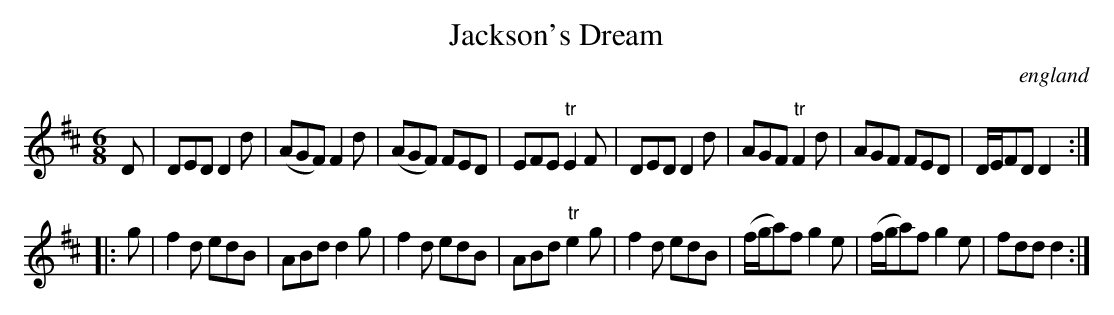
X:1
T:Jackson's Dream
O:england
M:6/8
K:D
D|\
DED D2d| (AGF) F2d| (AGF) FED| EFE "tr"E2F|\
DED D2d| AGF "tr"F2d| AGF FED| D/E/FD D2::
g|\
f2d edB| ABd d2g| f2d edB| ABd "tr"e2g|\
f2d edB| (f/g/a)f g2e| (f/g/a)f g2e| fdd d2:|
